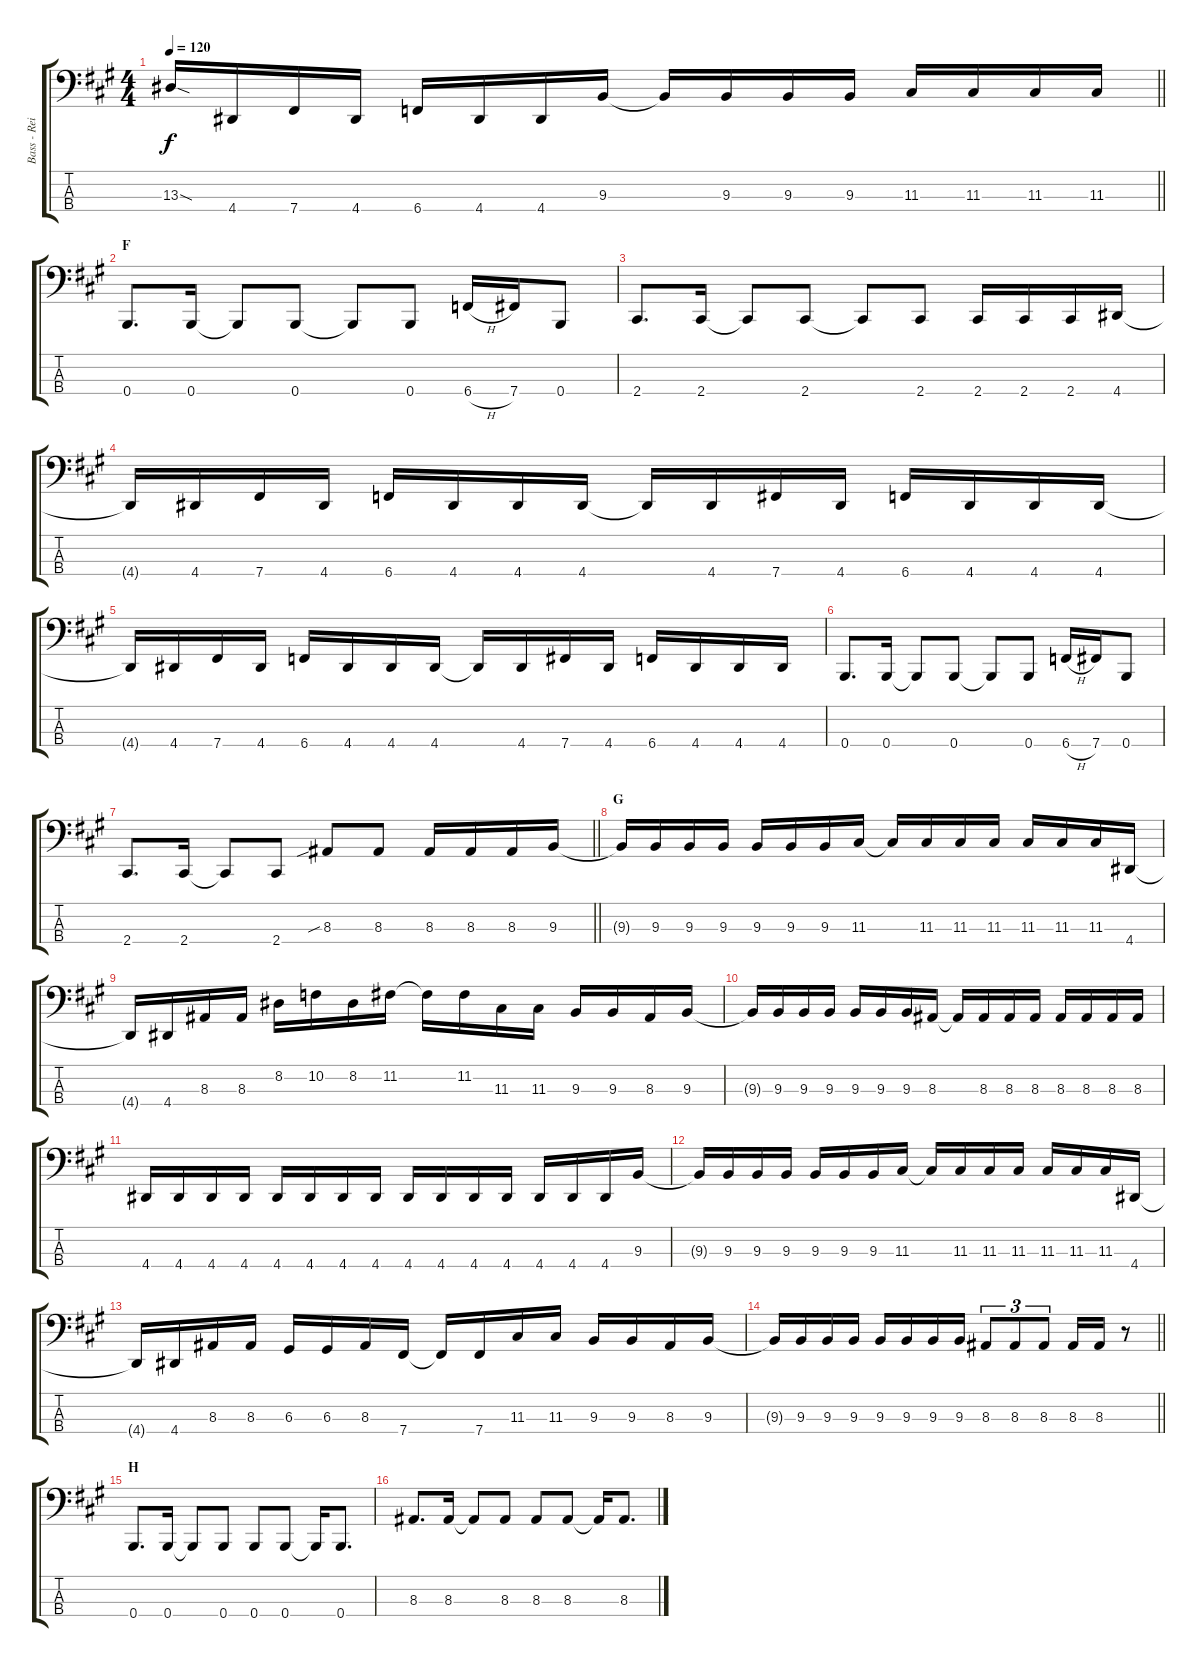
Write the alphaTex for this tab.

\track ("Bass - Reita" "Bass - Rei") {instrument electricbasspick}
\staff {score tabs}
\tuning (C2 G1 D1 B0) {hide}
\ts (4 4)
\tempo 120
\clef f4
\barLineRight lightlight
\ks a
13.3{sod t}.16{dy f} 4.4.16 7.4.16 4.4.16 6.4.16 4.4.16 4.4.16 9.3.16 9.3{t}.16 9.3.16 9.3.16 9.3.16 11.3.16 11.3.16 11.3.16 11.3.16 |
\section ("" "F")
0.4.8{d} 0.4.16 0.4{t}.8 0.4.8 0.4{t}.8 0.4.8 6.4{h}.16 7.4.16 0.4.8 |
2.4.8{d} 2.4.16 2.4{t}.8 2.4.8 2.4{t}.8 2.4.8 2.4.16 2.4.16 2.4.16 4.4.16 |
4.4{t}.16 4.4.16 7.4.16 4.4.16 6.4.16 4.4.16 4.4.16 4.4.16 4.4{t}.16 4.4.16 7.4.16 4.4.16 6.4.16 4.4.16 4.4.16 4.4.16 |
4.4{t}.16 4.4.16 7.4.16 4.4.16 6.4.16 4.4.16 4.4.16 4.4.16 4.4{t}.16 4.4.16 7.4.16 4.4.16 6.4.16 4.4.16 4.4.16 4.4.16 |
0.4.8{d} 0.4.16 0.4{t}.8 0.4.8 0.4{t}.8 0.4.8 6.4{h}.16 7.4.16 0.4.8 |
\barLineRight lightlight
2.4.8{d} 2.4.16 2.4{t}.8 2.4.8 8.3{sib}.8 8.3.8 8.3.16 8.3.16 8.3.16 9.3.16 |
\section ("" "G")
9.3{t}.16 9.3.16 9.3.16 9.3.16 9.3.16 9.3.16 9.3.16 11.3.16 11.3{t}.16 11.3.16 11.3.16 11.3.16 11.3.16 11.3.16 11.3.16 4.4.16 |
4.4{t}.16 4.4.16 8.3.16 8.3.16 8.2.16 10.2.16 8.2.16 11.2.16 11.2{t}.16 11.2.16 11.3.16 11.3.16 9.3.16 9.3.16 8.3.16 9.3.16 |
9.3{t}.16 9.3.16 9.3.16 9.3.16 9.3.16 9.3.16 9.3.16 8.3.16 8.3{t}.16 8.3.16 8.3.16 8.3.16 8.3.16 8.3.16 8.3.16 8.3.16 |
4.4.16 4.4.16 4.4.16 4.4.16 4.4.16 4.4.16 4.4.16 4.4.16 4.4.16 4.4.16 4.4.16 4.4.16 4.4.16 4.4.16 4.4.16 9.3.16 |
9.3{t}.16 9.3.16 9.3.16 9.3.16 9.3.16 9.3.16 9.3.16 11.3.16 11.3{t}.16 11.3.16 11.3.16 11.3.16 11.3.16 11.3.16 11.3.16 4.4.16 |
4.4{t}.16 4.4.16 8.3.16 8.3.16 6.3.16 6.3.16 8.3.16 7.4.16 7.4{t}.16 7.4.16 11.3.16 11.3.16 9.3.16 9.3.16 8.3.16 9.3.16 |
\barLineRight lightlight
9.3{t}.16 9.3.16 9.3.16 9.3.16 9.3.16 9.3.16 9.3.16 9.3.16 8.3.8{tu (3 2)} 8.3.8{tu (3 2)} 8.3.8{tu (3 2)} 8.3.16 8.3.16 r.8 |
\section ("" "H")
0.4.8{d} 0.4.16 0.4{t}.8 0.4.8 0.4.8 0.4.8 0.4{t}.16 0.4.8{d} |
8.3.8{d} 8.3.16 8.3{t}.8 8.3.8 8.3.8 8.3.8 8.3{t}.16 8.3.8{d}
